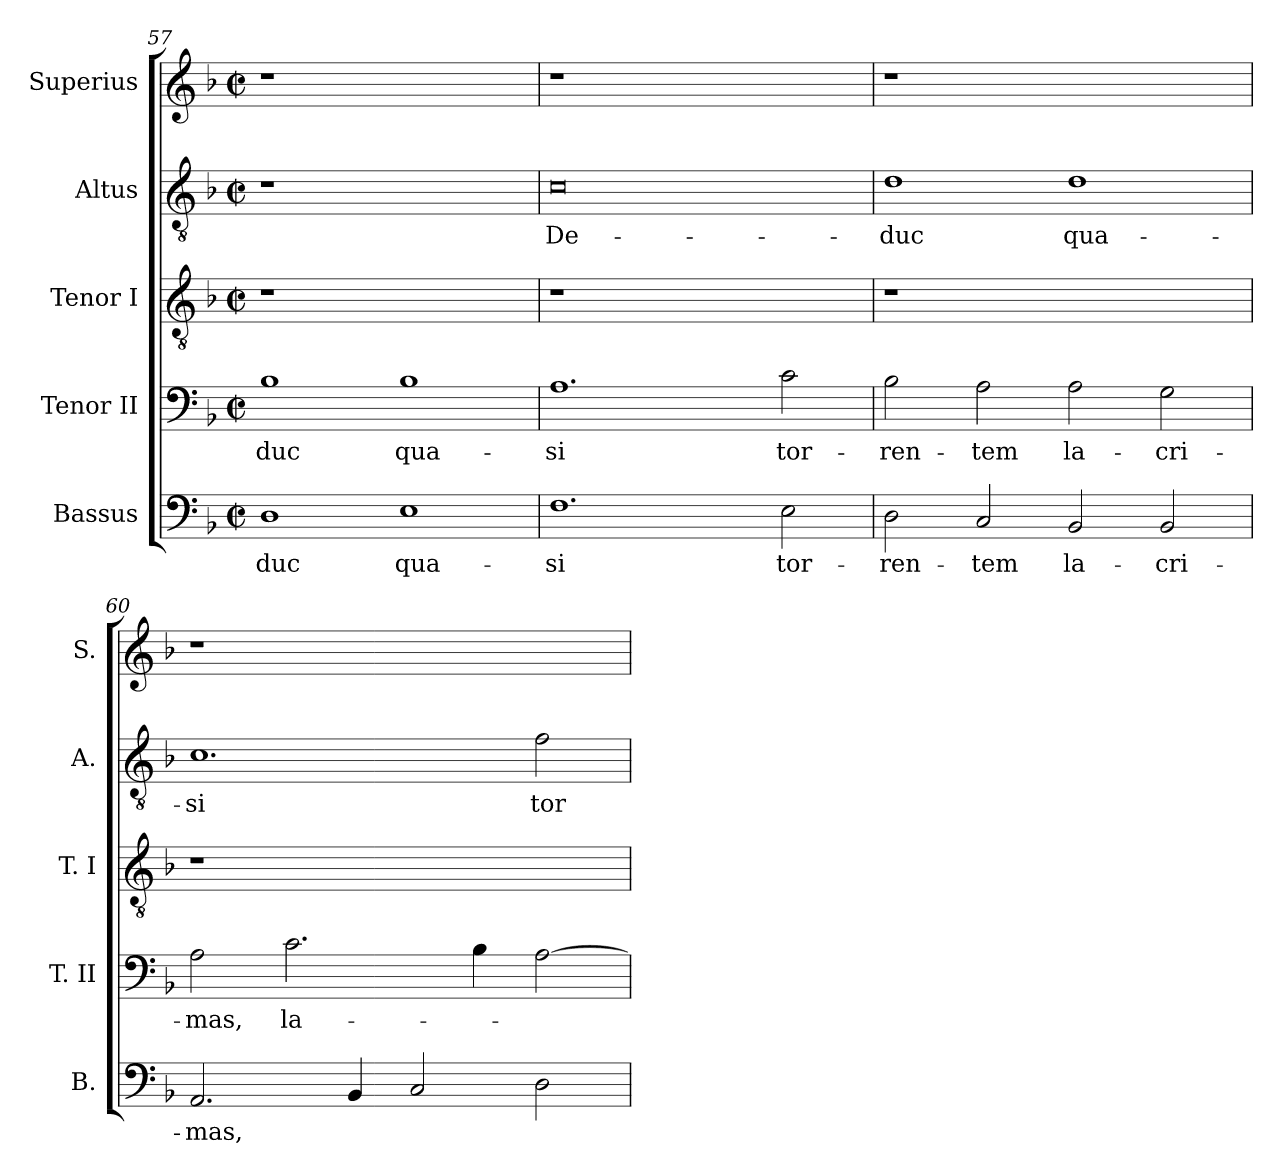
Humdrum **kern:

**kern	**text	**kern	**text	**kern	**kern	**text	**kern
*part5	*part5	*part4	*part4	*part3	*part2	*part2	*part1
*staff5	*staff5	*staff4	*staff4	*staff3	*staff2	*staff2	*staff1
*I"Bassus	*	*I"Tenor II	*	*I"Tenor I	*I"Altus	*	*I"Superius
*I'B.	*	*I'T. II	*	*I'T. I	*I'A.	*	*I'S.
*clefF4	*	*clefF4	*	*clefGv2	*clefGv2	*	*clefG2
*	*	*	*	*ITrd7c12	*ITrd7c12	*	*
*k[b-]	*	*k[b-]	*	*k[b-]	*k[b-]	*	*k[b-]
*F:	*	*F:	*	*F:	*F:	*	*F:
*M2/2	*	*M2/2	*	*M2/2	*M2/2	*	*M2/2
*met(c|)	*	*met(c|)	*	*met(c|)	*met(c|)	*	*met(c|)
=57	=57	=57	=57	=57	=57	=57	=57
!	!LO:LY:b:color=#000000	!	!	!	!	!	!
!	!	!	!LO:LY:b:color=#000000	!LO:N:vis=1	!LO:N:vis=1	!	!LO:N:vis=1
1Di	-duc	1B-i	-duc	1r	1r	.	1r
!	!LO:LY:b:color=#000000	!	!	!	!	!	!
!	!	!	!LO:LY:b:color=#000000	!	!	!	!
1Ei	qua-	1B-i	qua-	1ryy	1ryy	.	1ryy
=58	=58	=58	=58	=58	=58	=58	=58
!	!LO:LY:b:color=#000000	!	!	!	!	!	!
!	!	!	!LO:LY:b:color=#000000	!LO:N:vis=1	!	!	!
!	!	!	!	!	!	!LO:LY:b:color=#000000	!LO:N:vis=1
1.Fi	-si	1.Ai	-si	1r	0Ci	De-	1r
.	.	.	.	1ryy	.	.	1ryy
!	!LO:LY:b:color=#000000	!	!	!	!	!	!
!	!	!	!LO:LY:b:color=#000000	!	!	!	!
2Ei\	tor-	2ci\	tor-	.	.	.	.
=59	=59	=59	=59	=59	=59	=59	=59
!	!LO:LY:b:color=#000000	!	!	!	!	!	!
!	!	!	!LO:LY:b:color=#000000	!LO:N:vis=1	!	!	!
!	!	!	!	!	!	!LO:LY:b:color=#000000	!LO:N:vis=1
2Di\	-ren-	2B-i\	-ren-	1r	1Di	-duc	1r
!	!LO:LY:b:color=#000000	!	!	!	!	!	!
!	!	!	!LO:LY:b:color=#000000	!	!	!	!
2Ci/	-tem	2Ai\	-tem	.	.	.	.
!	!LO:LY:b:color=#000000	!	!	!	!	!	!
!	!	!	!LO:LY:b:color=#000000	!	!	!	!
!	!	!	!	!	!	!LO:LY:b:color=#000000	!
2BB-i/	la-	2Ai\	la-	1ryy	1Di	qua-	1ryy
!	!LO:LY:b:color=#000000	!	!	!	!	!	!
!	!	!	!LO:LY:b:color=#000000	!	!	!	!
2BB-i/	-cri-	2Gi\	-cri-	.	.	.	.
=60	=60	=60	=60	=60	=60	=60	=60
!	!LO:LY:b:color=#000000	!	!	!	!	!	!
!	!	!	!LO:LY:b:color=#000000	!LO:N:vis=1	!	!	!
!	!	!	!	!	!	!LO:LY:b:color=#000000	!LO:N:vis=1
2.AAi/	-mas,	2Ai\	-mas,	1r	1.Ci	-si	1r
!	!	!	!LO:LY:b:color=#000000	!	!	!	!
.	.	2.ci\	la-	.	.	.	.
4BB-i/	.	.	.	.	.	.	.
2Ci/	.	.	.	1ryy	.	.	1ryy
.	.	4B-i\	.	.	.	.	.
!	!	!	!	!	!	!LO:LY:b:color=#000000	!
2Di\	.	[>2Ai\	.	.	2Fi\	tor-	.
=	=	=	=	=	=	=	=
*-	*-	*-	*-	*-	*-	*-	*-
